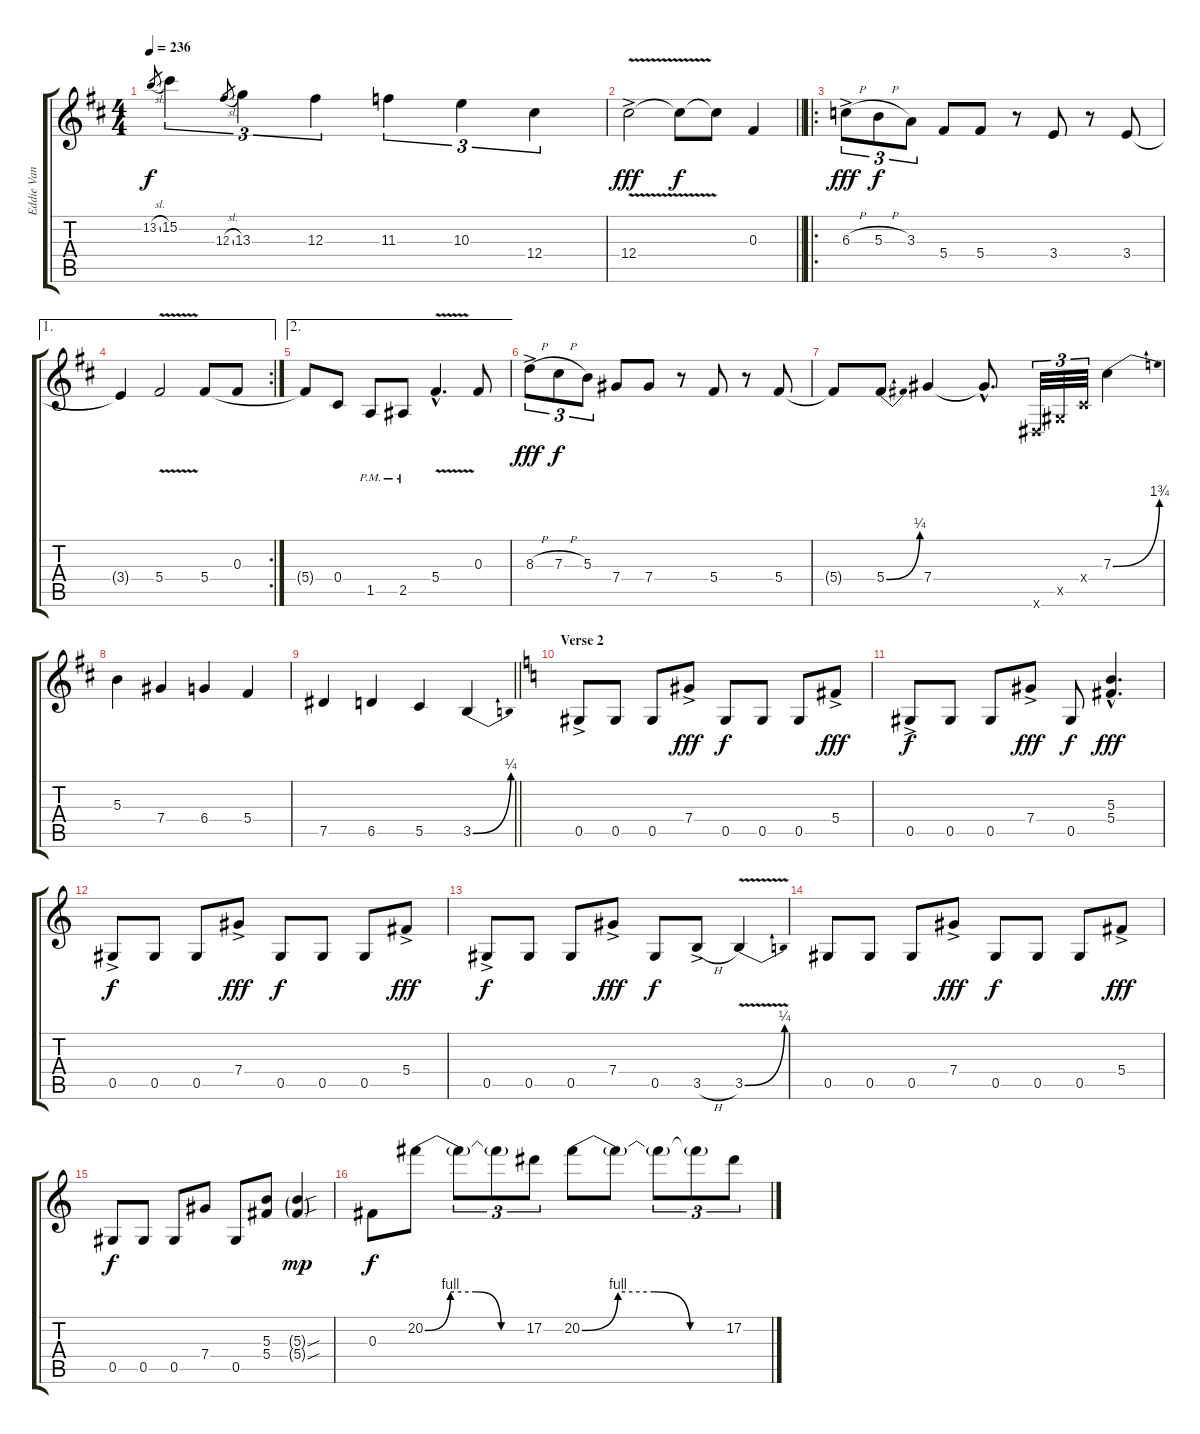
\track ("Eddie Van Halen" "Eddie Van ") {instrument distortionguitar}
\staff {score tabs}
\tuning (Eb4 Bb3 Gb3 Db3 Ab2 Eb2) {hide}
\ts (4 4)
\tempo 236
\clef g2
\ks d
13.2{sl}.8{gr dy f} 15.2.4{tu (3 2)} 12.3{sl}.8{gr} 13.3.4{tu (3 2)} 12.3.4{tu (3 2)} 11.3.4{tu (3 2)} 10.3.4{tu (3 2)} 12.4.4{tu (3 2)} |
\barLineRight lightlight
12.4{v ac}.2{dy fff} 12.4{t}.8{dy f} 12.4{t}.8 0.3.4 |
\ro
6.3{h ac}.8{tu (3 2) dy fff} 5.3{h}.8{tu (3 2) dy f} 3.3.8{tu (3 2)} 5.4.8 5.4.8 r.8 3.4.8 r.8 3.4.8 |
\ae 1
\rc 2
3.4{t}.4 5.4{v}.2 5.4.8 0.3.8 |
\ae 2
5.4{t}.8 0.4.8 1.5{pm}.8 2.5{pm}.8 5.4{v hac}.4{d} 0.3.8 |
8.3{h ac}.8{tu (3 2) dy fff} 7.3{h}.8{tu (3 2) dy f} 5.3.8{tu (3 2)} 7.4.8 7.4.8 r.8 5.4.8 r.8 5.4.8 |
5.4{t}.8 5.4{be (bend 0 0 60 1)}.8 7.4.4 7.4{hac t}.8{d} 0.6{x}.32{tu (3 2)} 0.5{x}.32{tu (3 2)} 0.4{x}.32{tu (3 2)} 7.3{be (bend 0 0 60 7)}.4 |
5.3.4 7.4.4 6.4.4 5.4.4 |
\barLineRight lightlight
7.5.4 6.5.4 5.5.4 3.5{be (bend 0 0 60 1)}.4 |
\section ("" "Verse 2")
\ks c
0.5{ac}.8 0.5.8 0.5.8 7.4{ac}.8{dy fff} 0.5.8{dy f} 0.5.8 0.5.8 5.4{ac}.8{dy fff} |
0.5{ac}.8{dy f} 0.5.8 0.5.8 7.4{ac}.8{dy fff} 0.5.8{dy f} (5.3{hac} 5.4{hac}).4{d dy fff} |
0.5{ac}.8{dy f} 0.5.8 0.5.8 7.4{ac}.8{dy fff} 0.5.8{dy f} 0.5.8 0.5.8 5.4{ac}.8{dy fff} |
0.5{ac}.8{dy f} 0.5.8 0.5.8 7.4{ac}.8{dy fff} 0.5.8{dy f} 3.5{h ac}.8 3.5{be (bend 0 0 60 1) v}.4 |
0.5.8 0.5.8 0.5.8 7.4{ac}.8{dy fff} 0.5.8{dy f} 0.5.8 0.5.8 5.4{ac}.8{dy fff} |
0.5.8{dy f} 0.5.8 0.5.8 7.4.8 0.5.8 (5.3 5.4).8 (5.3{sou g} 5.4{sou g}).4{dy mp} |
0.3.8{dy f} 20.2{be (custom 0 0 15 4 30 4 45 0 60 0)}.8 20.2{t}.8{tu (3 2)} 20.2{t}.8{tu (3 2)} 17.2.8{tu (3 2)} 20.2{be (custom 0 0 15 4 30 4 45 0 60 0)}.8 20.2{t}.8 20.2{t}.8{tu (3 2)} 20.2{t}.8{tu (3 2)} 17.2.8{tu (3 2)}
